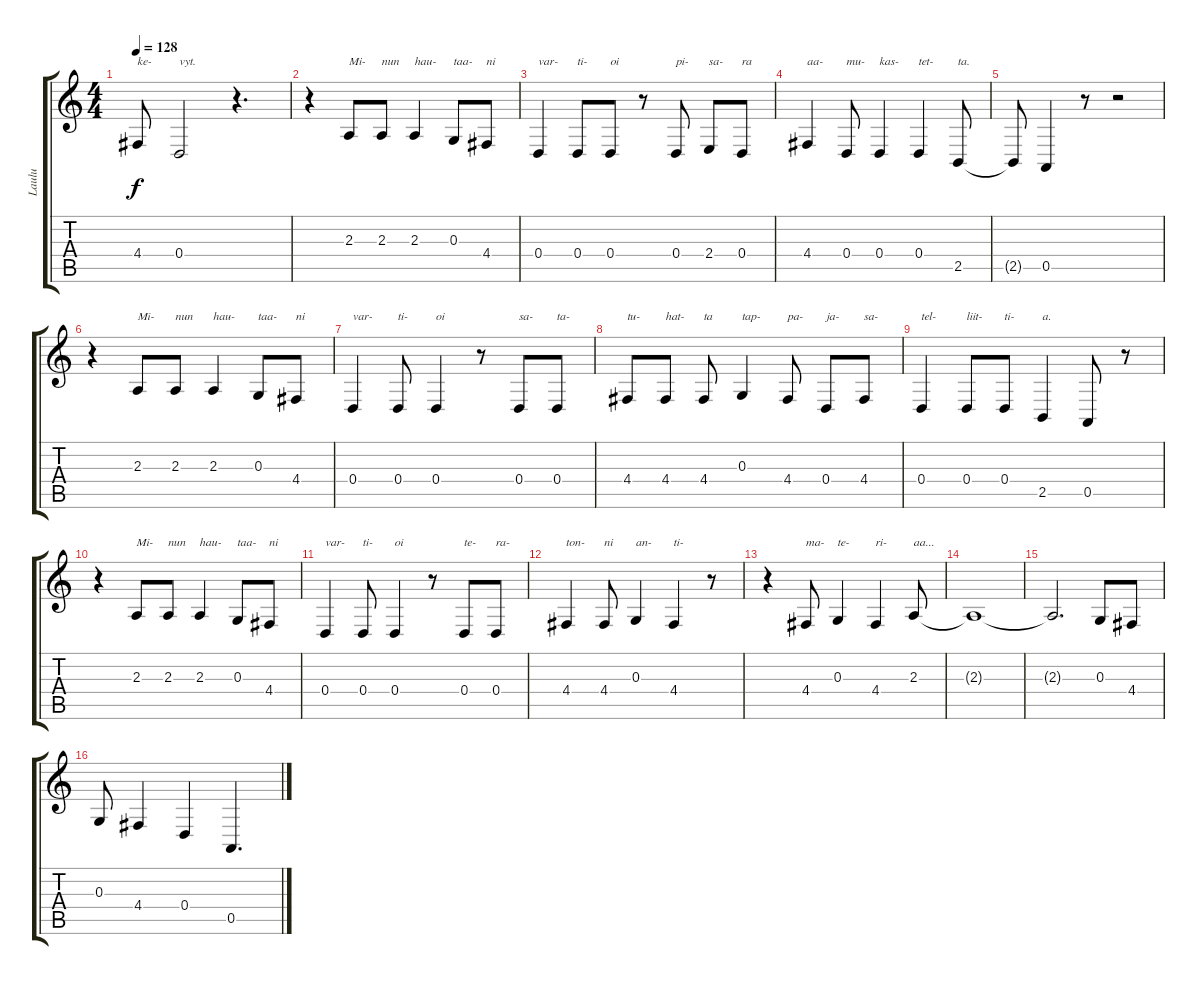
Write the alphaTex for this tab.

\track ("Laulu" "Laulu") {instrument clarinet}
\staff {score tabs}
\tuning (E4 B3 G3 D3 A2 E2) {hide}
\ts (4 4)
\tempo 128
\clef g2
\ks aminor
4.4.8{txt "ke-" dy f} 0.4.2{txt "vyt."} r.4{d} |
r.4 2.3.8{txt "Mi-"} 2.3.8{txt "nun"} 2.3.4{txt "hau-"} 0.3.8{txt "taa-"} 4.4.8{txt "ni"} |
0.4.4{txt "var-"} 0.4.8{txt "ti-"} 0.4.8{txt "oi"} r.8 0.4.8{txt "pi-"} 2.4.8{txt "sa-"} 0.4.8{txt "ra"} |
4.4.4{txt "aa-"} 0.4.8{txt "mu-"} 0.4.4{txt "kas-"} 0.4.4{txt "tet-"} 2.5.8{txt "ta."} |
2.5{t}.8 0.5.4 r.8 r.2 |
r.4 2.3.8{txt "Mi-"} 2.3.8{txt "nun"} 2.3.4{txt "hau-"} 0.3.8{txt "taa-"} 4.4.8{txt "ni"} |
0.4.4{txt "var-"} 0.4.8{txt "ti-"} 0.4.4{txt "oi"} r.8 0.4.8{txt "sa-"} 0.4.8{txt "ta-"} |
4.4.8{txt "tu-"} 4.4.8{txt "hat-"} 4.4.8{txt "ta"} 0.3.4{txt "tap-"} 4.4.8{txt "pa-"} 0.4.8{txt "ja-"} 4.4.8{txt "sa-"} |
0.4.4{txt "tel-"} 0.4.8{txt "liit-"} 0.4.8{txt "ti-"} 2.5.4{txt "a."} 0.5.8 r.8 |
r.4 2.3.8{txt "Mi-"} 2.3.8{txt "nun"} 2.3.4{txt "hau-"} 0.3.8{txt "taa-"} 4.4.8{txt "ni"} |
0.4.4{txt "var-"} 0.4.8{txt "ti-"} 0.4.4{txt "oi"} r.8 0.4.8{txt "te-"} 0.4.8{txt "ra-"} |
4.4.4{txt "ton-"} 4.4.8{txt "ni"} 0.3.4{txt "an-"} 4.4.4{txt "ti-"} r.8 |
r.4 4.4.8{txt "ma-"} 0.3.4{txt "te-"} 4.4.4{txt "ri-"} 2.3.8{txt "aa..."} |
2.3{t}.1 |
2.3{t}.2{d} 0.3.8 4.4.8 |
0.3.8 4.4.4 0.4.4 0.5.4{d}
